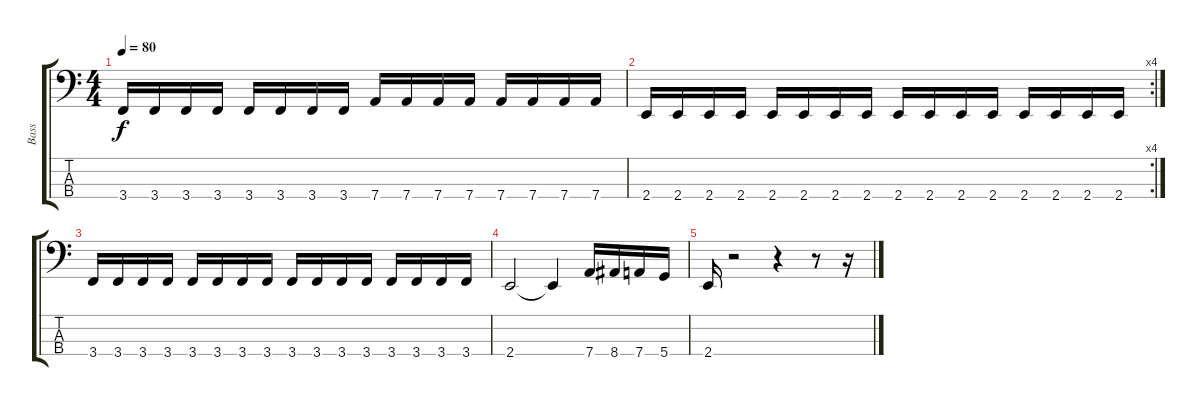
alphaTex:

\track ("Bass" "Bass") {instrument electricbassfinger}
\staff {score tabs}
\tuning (G2 D2 A1 D1) {hide}
\ts (4 4)
\tempo 80
\clef f4
\ks c
3.4.16{dy f} 3.4.16 3.4.16 3.4.16 3.4.16 3.4.16 3.4.16 3.4.16 7.4.16 7.4.16 7.4.16 7.4.16 7.4.16 7.4.16 7.4.16 7.4.16 |
\rc 4
2.4.16 2.4.16 2.4.16 2.4.16 2.4.16 2.4.16 2.4.16 2.4.16 2.4.16 2.4.16 2.4.16 2.4.16 2.4.16 2.4.16 2.4.16 2.4.16 |
3.4.16 3.4.16 3.4.16 3.4.16 3.4.16 3.4.16 3.4.16 3.4.16 3.4.16 3.4.16 3.4.16 3.4.16 3.4.16 3.4.16 3.4.16 3.4.16 |
2.4.2 2.4{t}.4 7.4.16 8.4.16 7.4.16 5.4.16 |
2.4.16 r.2 r.4 r.8 r.16
